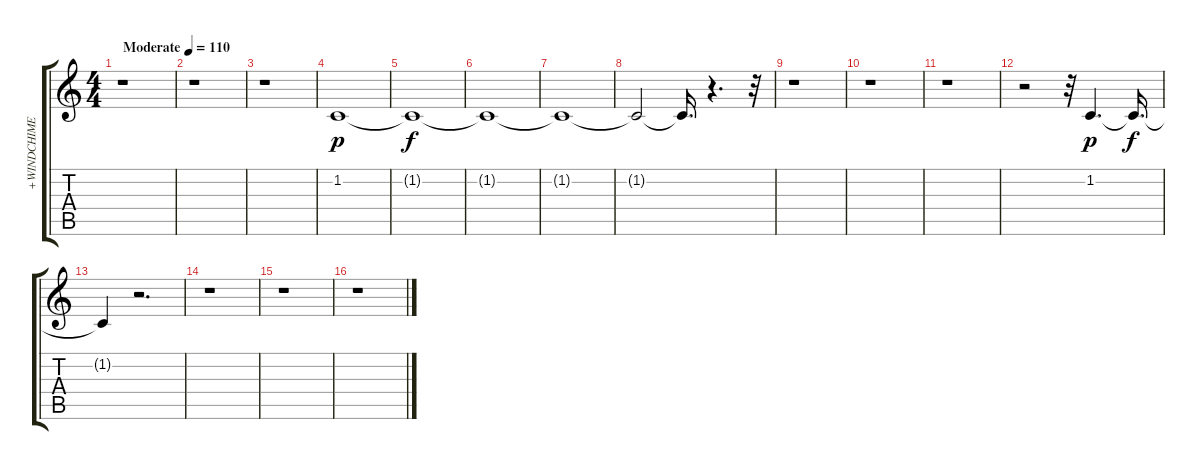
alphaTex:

\track ("+WINDCHIME" "+WINDCHIME") {instrument telephonering}
\staff {score tabs}
\tuning (E4 B3 G3 D3 A2 E2) {hide}
\ts (4 4)
\tempo (110 "Moderate")
\clef g2
\ks c
r.1{dy p instrument telephonering} |
r.1 |
r.1 |
1.2.1 |
1.2{t}.1{dy f} |
1.2{t}.1 |
1.2{t}.1 |
1.2{t}.2 1.2{t}.16{d} r.4{d} r.32 |
r.1 |
r.1 |
r.1 |
r.2 r.32 1.2.4{d dy p} 1.2{t}.16{d dy f} |
1.2{t}.4 r.2{d} |
r.1 |
r.1 |
r.1
